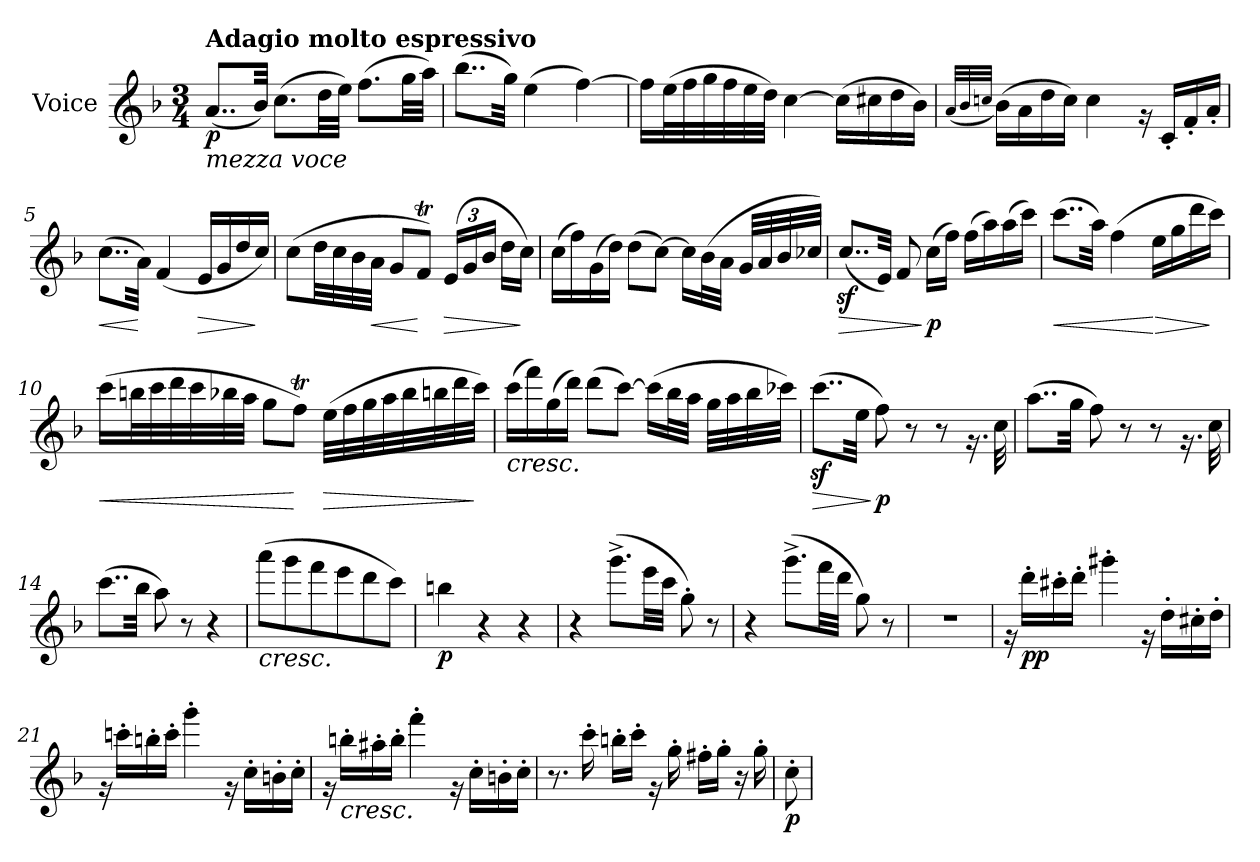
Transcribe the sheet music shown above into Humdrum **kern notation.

**kern	**dynam
*part1	*part1
*staff1	*staff1
*I"Voice	*
*I'V	*
*clefG2	*
*k[b-]	*
*M3/4	*
=1	=1
!LO:TX:a:B:t=Adagio molto espressivo	!
!LO:TX:b:i:t=mezza voce	!
!	!LO:DY:b
(<8..a/L	p
32b-/Jkk)	.
(>8.cc\L	.
32dd\LL	.
32ee\JJJ)	.
(>8.ff\L	.
32gg\LL	.
32aa\JJJ)	.
=2	=2
(>8..bb-\L	.
32gg\Jkk)	.
(>4ee\	.
[4ff\)	.
=3	=3
16ff\LL]	.
(>32ee\L	.
32ff\	.
32gg\	.
32ff\	.
32ee\	.
32dd\JJJ)	.
[4cc\	.
(>16cc\LL]	.
16cc#X\	.
16dd\	.
16b-\JJ)	.
!!LO:LB:g=z
=4	=4
(<32qa/LLL	.
32qb-/	.
32qccn/JJJ	.
(>16b-\LL)	.
16a\	.
16dd\	.
16cc\JJ)	.
4cc\	.
16rg	.
16c'/LL	.
16f'/	.
16a'/JJ	.
=5	=5
!	!LO:HP:b
(>8..cc\L	<
32a\Jkk)	[
(<4f/	.
!	!LO:HP:b
16e/LL	>
16g/	.
16dd/	.
16cc/JJ)	]
=6	=6
(>8cc\L	.
32dd\LL	.
32cc\	.
32b-\	.
!	!LO:HP:b
32a\JJJ	<
8g/L	.
8fT/J)	[
*Xbrackettup	*
!	!LO:HP:b
(>24e/LL	>
24g/	.
24b-/JJ	.
16dd\LL	.
16cc\JJ)	]
!!LO:LB:g=z
=7	=7
(>16cc\LL	.
16ff\)	.
(>16g\	.
16dd\JJ)	.
(>8dd\L	.
[8cc\J)	.
16cc\LL]	.
(>32b-\L	.
32a\JJJ	.
32g/LLL	.
32a/	.
32b-/	.
32cc-Xi/JJJ)	.
=8	=8
!	!LO:HP:b
(<8..ccz</L	>
32e/Jkk)	.
8f/	.
!	!LO:DY:n=1:b
(>16cc\LL	] p
16ff\JJ)	.
(>16ff\LL	.
16aa\)	.
(>16aa\	.
16ccc\JJ)	.
=9	=9
!	!LO:HP:b
(>8..ccc\L	<
32aa\Jkk)	.
(>4ff\	.
!	!LO:HP:n=1:b
16ee\LL	[ >
16gg\	.
16ddd\	.
16ccc\JJ)	]
!!LO:LB:g=z
=10	=10
!	!LO:HP:b
(>16ccc\LL	<
32bbn\L	.
32ccc\	.
32ddd\	.
32ccc\	.
32bb-X\	.
32aa\JJJ	.
8gg\L	.
8ffT\J)	[
!	!LO:HP:b
(>32ee\LLL	>
32ff\	.
32gg\	.
32aa\	.
32bb-\	.
32bbn\	.
32ddd\	.
32ccc\JJJ)	]
=11	=11
!LO:TX:b:i:t=cresc.	!
(>16ccc\LL	.
16fff\)	.
(>16gg\	.
16ddd\JJ)	.
(>8ddd\L	.
[8ccc\J)	.
(>16ccc\LL]	.
32bb-\L	.
32aa\JJJ	.
32gg\LLL	.
32aa\	.
32bb-\	.
32ccc-Xi\JJJ)	.
!!LO:LB:g=z
=12	=12
!	!LO:HP:b
(>8..cccz<\L	>
32ee\Jkk	.
!	!LO:DY:n=1:b
8ff\)	] p
8r	.
8r	.
16.rg	.
32cc\	.
=13	=13
(>8..aa\L	.
32gg\Jkk	.
8ff\)	.
8r	.
8r	.
16.rg	.
32cc\	.
=14	=14
(>8..ccc\L	.
32bb-\Jkk	.
8aa\)	.
8r	.
4r	.
=15	=15
!LO:TX:b:i:t=cresc.	!
(>8aaa\L	.
8ggg\	.
8fff\	.
8eee\	.
8ddd\	.
8ccc\J)	.
=16	=16
!	!LO:DY:b
4bbn\	p
4r	.
4r	.
!!LO:LB:g=z
=17	=17
4r	.
(>8.ggg^\L	.
32eee\LL	.
32ccc\JJJ	.
8gg'\)	.
8r	.
=18	=18
4r	.
(>8.ggg^\L	.
32fff\LL	.
32ddd\JJJ	.
8gg\)	.
8r	.
=19	=19
2.r	.
=20	=20
16rg	.
!	!LO:DY:b
16ddd'\LL	pp
16ccc#X'\	.
16ddd'\JJ	.
4ggg#X'i\	.
16rg	.
16dd'\LL	.
16cc#X'\	.
16dd'\JJ	.
!!LO:LB:g=z
=21	=21
16rg	.
16cccn'\LL	.
16bbn'\	.
16ccc'\JJ	.
4ggg'\	.
16rg	.
16cc'\LL	.
16bn'\	.
16cc'\JJ	.
=22	=22
16rg	.
!LO:TX:b:i:t=cresc.	!
16bbn'\LL	.
16aa#X'\	.
16bb'\JJ	.
4fff'\	.
16rg	.
16cc'\LL	.
16bn'\	.
16cc'\JJ	.
=23	=23
8.r	.
16ccc'\	.
16bbn'\LL	.
16ccc'\JJ	.
16rg	.
16gg'\	.
16ff#X'\LL	.
16gg'\JJ	.
16r	.
16gg'\	.
=24	=24
!	!LO:DY:b
8cc'\	p
=	=
*-	*-
